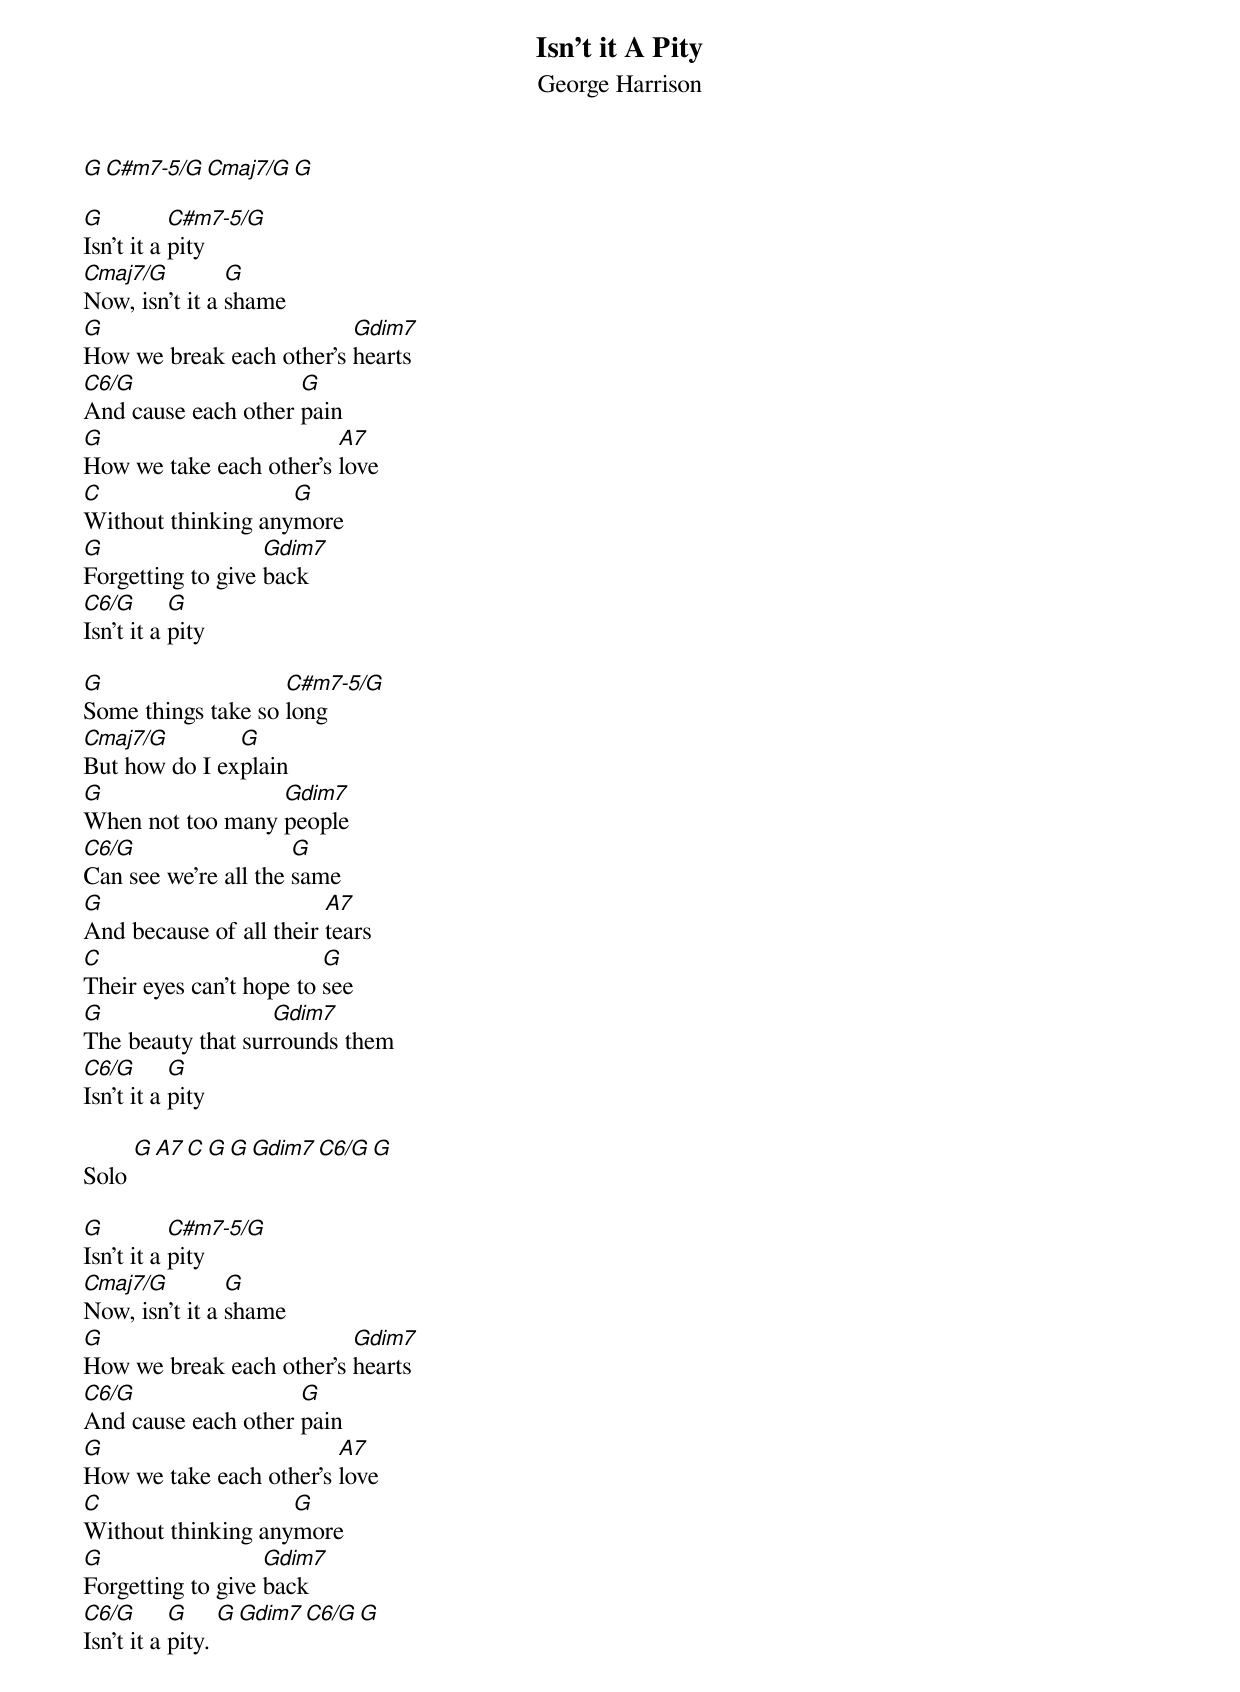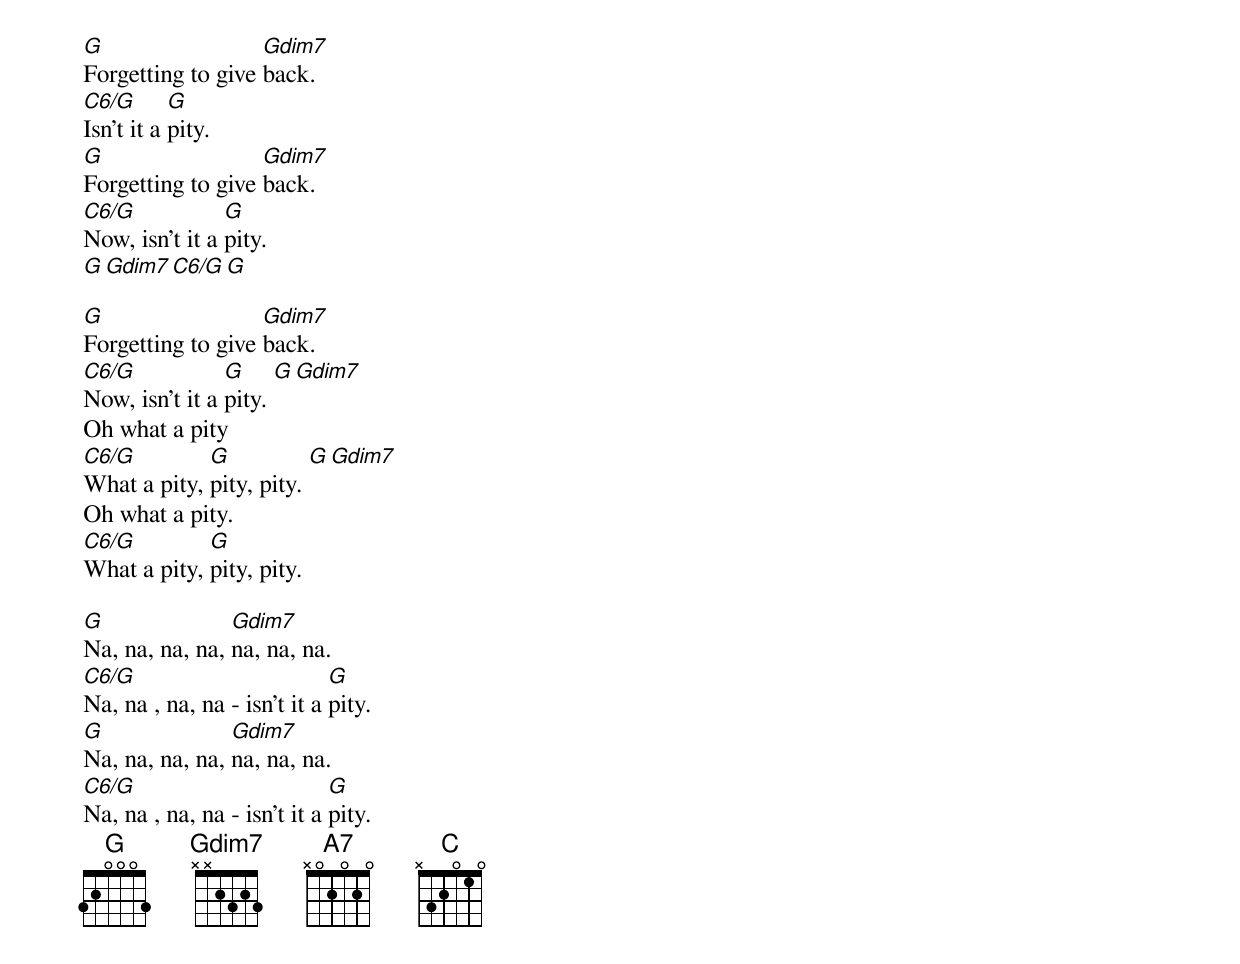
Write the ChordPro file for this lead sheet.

{title:Isn't it A Pity}
{subtitle:George Harrison}

[G][C#m7-5/G][Cmaj7/G][G]

[G]Isn't it a [C#m7-5/G]pity
[Cmaj7/G]Now, isn't it a [G]shame
[G]How we break each other's [Gdim7]hearts
[C6/G]And cause each other [G]pain
[G]How we take each other's [A7]love
[C]Without thinking any[G]more
[G]Forgetting to give [Gdim7]back
[C6/G]Isn't it a [G]pity

[G]Some things take so [C#m7-5/G]long
[Cmaj7/G]But how do I ex[G]plain
[G]When not too many [Gdim7]people
[C6/G]Can see we're all the [G]same
[G]And because of all their [A7]tears
[C]Their eyes can't hope to [G]see
[G]The beauty that sur[Gdim7]rounds them
[C6/G]Isn't it a [G]pity

Solo [G][A7][C][G][G][Gdim7][C6/G][G]

[G]Isn't it a [C#m7-5/G]pity
[Cmaj7/G]Now, isn't it a [G]shame
[G]How we break each other's [Gdim7]hearts
[C6/G]And cause each other [G]pain
[G]How we take each other's [A7]love
[C]Without thinking any[G]more
[G]Forgetting to give [Gdim7]back
[C6/G]Isn't it a [G]pity. [G][Gdim7][C6/G][G]

[G]Forgetting to give [Gdim7]back.
[C6/G]Isn't it a [G]pity.
[G]Forgetting to give [Gdim7]back.
[C6/G]Now, isn't it a [G]pity.
[G][Gdim7][C6/G][G]

[G]Forgetting to give [Gdim7]back.
[C6/G]Now, isn't it a [G]pity. [G][Gdim7]
Oh what a pity
[C6/G]What a pity, [G]pity, pity. [G][Gdim7]
Oh what a pity.
[C6/G]What a pity, [G]pity, pity.

[G]Na, na, na, na, [Gdim7]na, na, na.
[C6/G]Na, na , na, na - isn't it a [G]pity.
[G]Na, na, na, na, [Gdim7]na, na, na.
[C6/G]Na, na , na, na - isn't it a [G]pity.
